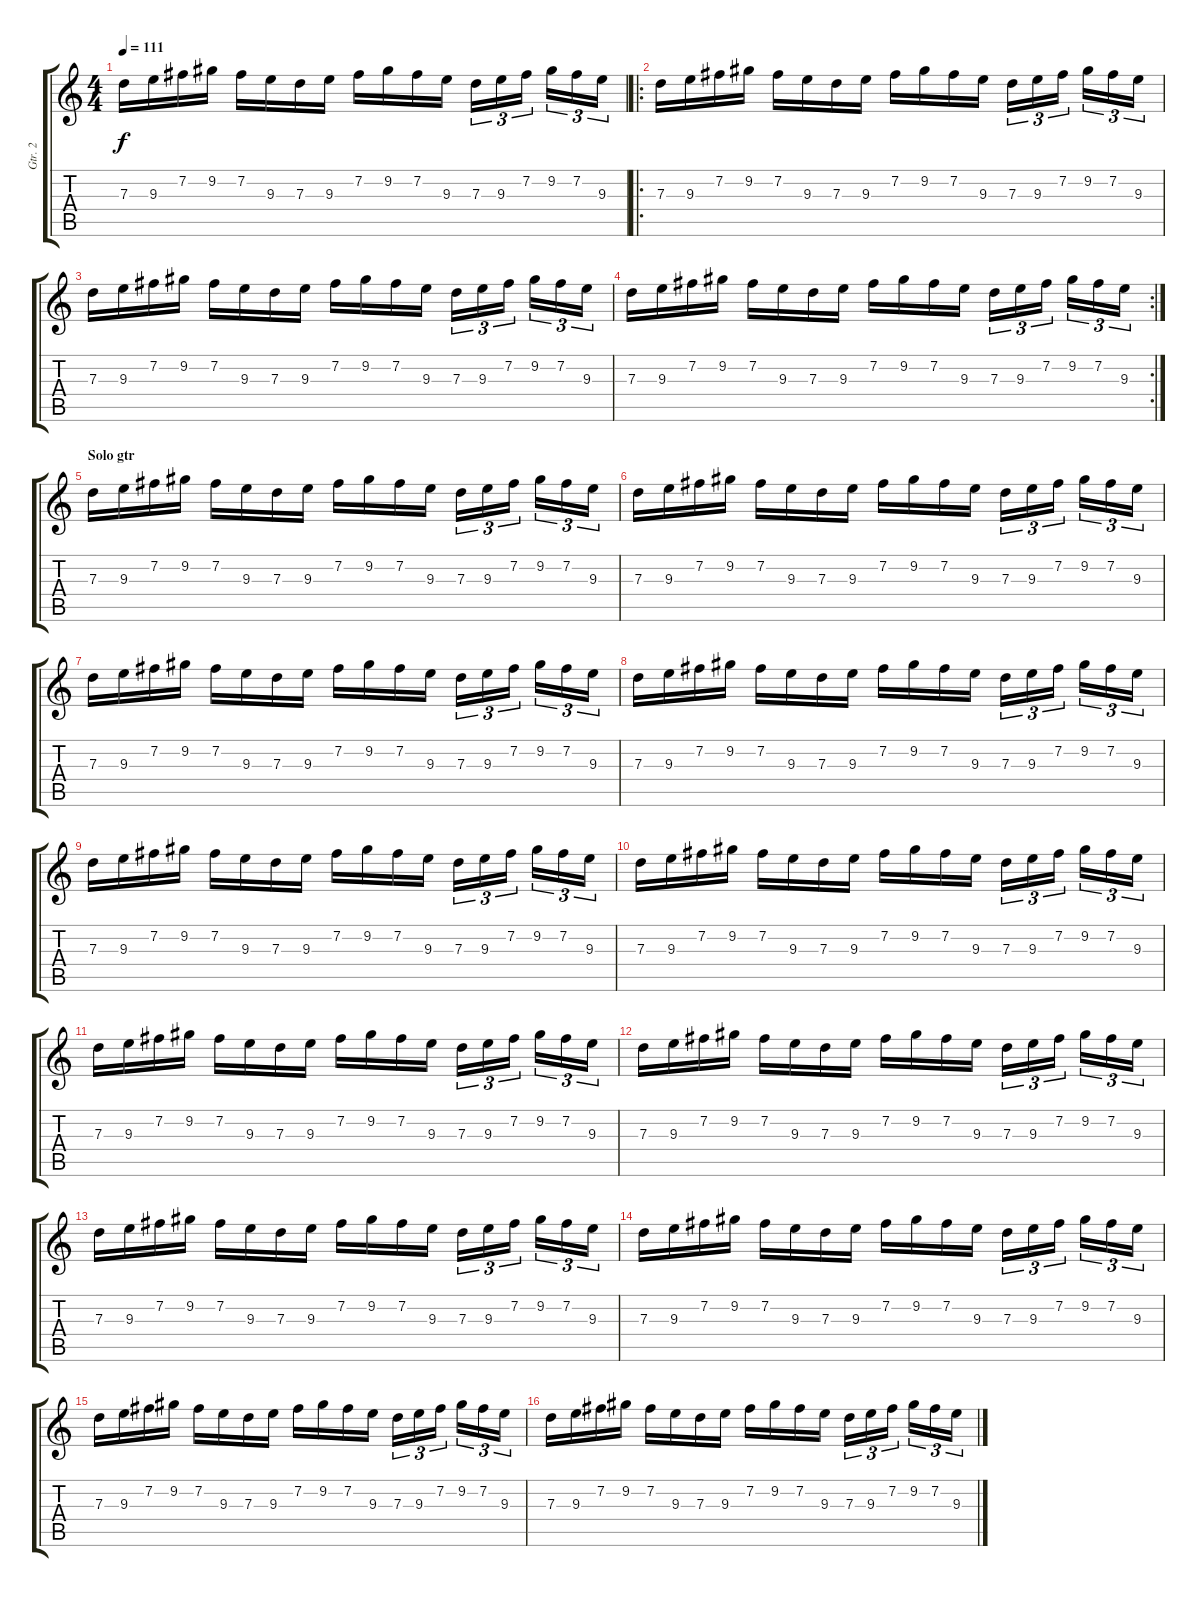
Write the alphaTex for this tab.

\track ("Gtr. 2" "Gtr. 2") {instrument overdrivenguitar}
\staff {score tabs}
\tuning (E4 B3 G3 D3 A2 E2) {hide}
\ts (4 4)
\tempo 111
\clef g2
\ks c
7.3.16{dy f} 9.3.16 7.2.16 9.2.16 7.2.16 9.3.16 7.3.16 9.3.16 7.2.16 9.2.16 7.2.16 9.3.16 7.3.16{tu (3 2)} 9.3.16{tu (3 2)} 7.2.16{tu (3 2)} 9.2.16{tu (3 2)} 7.2.16{tu (3 2)} 9.3.16{tu (3 2)} |
\ro
7.3.16 9.3.16 7.2.16 9.2.16 7.2.16 9.3.16 7.3.16 9.3.16 7.2.16 9.2.16 7.2.16 9.3.16 7.3.16{tu (3 2)} 9.3.16{tu (3 2)} 7.2.16{tu (3 2)} 9.2.16{tu (3 2)} 7.2.16{tu (3 2)} 9.3.16{tu (3 2)} |
7.3.16 9.3.16 7.2.16 9.2.16 7.2.16 9.3.16 7.3.16 9.3.16 7.2.16 9.2.16 7.2.16 9.3.16 7.3.16{tu (3 2)} 9.3.16{tu (3 2)} 7.2.16{tu (3 2)} 9.2.16{tu (3 2)} 7.2.16{tu (3 2)} 9.3.16{tu (3 2)} |
\rc 2
7.3.16 9.3.16 7.2.16 9.2.16 7.2.16 9.3.16 7.3.16 9.3.16 7.2.16 9.2.16 7.2.16 9.3.16 7.3.16{tu (3 2)} 9.3.16{tu (3 2)} 7.2.16{tu (3 2)} 9.2.16{tu (3 2)} 7.2.16{tu (3 2)} 9.3.16{tu (3 2)} |
\section ("" "Solo gtr")
7.3.16 9.3.16 7.2.16 9.2.16 7.2.16 9.3.16 7.3.16 9.3.16 7.2.16 9.2.16 7.2.16 9.3.16 7.3.16{tu (3 2)} 9.3.16{tu (3 2)} 7.2.16{tu (3 2)} 9.2.16{tu (3 2)} 7.2.16{tu (3 2)} 9.3.16{tu (3 2)} |
7.3.16 9.3.16 7.2.16 9.2.16 7.2.16 9.3.16 7.3.16 9.3.16 7.2.16 9.2.16 7.2.16 9.3.16 7.3.16{tu (3 2)} 9.3.16{tu (3 2)} 7.2.16{tu (3 2)} 9.2.16{tu (3 2)} 7.2.16{tu (3 2)} 9.3.16{tu (3 2)} |
7.3.16 9.3.16 7.2.16 9.2.16 7.2.16 9.3.16 7.3.16 9.3.16 7.2.16 9.2.16 7.2.16 9.3.16 7.3.16{tu (3 2)} 9.3.16{tu (3 2)} 7.2.16{tu (3 2)} 9.2.16{tu (3 2)} 7.2.16{tu (3 2)} 9.3.16{tu (3 2)} |
7.3.16 9.3.16 7.2.16 9.2.16 7.2.16 9.3.16 7.3.16 9.3.16 7.2.16 9.2.16 7.2.16 9.3.16 7.3.16{tu (3 2)} 9.3.16{tu (3 2)} 7.2.16{tu (3 2)} 9.2.16{tu (3 2)} 7.2.16{tu (3 2)} 9.3.16{tu (3 2)} |
7.3.16 9.3.16 7.2.16 9.2.16 7.2.16 9.3.16 7.3.16 9.3.16 7.2.16 9.2.16 7.2.16 9.3.16 7.3.16{tu (3 2)} 9.3.16{tu (3 2)} 7.2.16{tu (3 2)} 9.2.16{tu (3 2)} 7.2.16{tu (3 2)} 9.3.16{tu (3 2)} |
7.3.16 9.3.16 7.2.16 9.2.16 7.2.16 9.3.16 7.3.16 9.3.16 7.2.16 9.2.16 7.2.16 9.3.16 7.3.16{tu (3 2)} 9.3.16{tu (3 2)} 7.2.16{tu (3 2)} 9.2.16{tu (3 2)} 7.2.16{tu (3 2)} 9.3.16{tu (3 2)} |
7.3.16 9.3.16 7.2.16 9.2.16 7.2.16 9.3.16 7.3.16 9.3.16 7.2.16 9.2.16 7.2.16 9.3.16 7.3.16{tu (3 2)} 9.3.16{tu (3 2)} 7.2.16{tu (3 2)} 9.2.16{tu (3 2)} 7.2.16{tu (3 2)} 9.3.16{tu (3 2)} |
7.3.16 9.3.16 7.2.16 9.2.16 7.2.16 9.3.16 7.3.16 9.3.16 7.2.16 9.2.16 7.2.16 9.3.16 7.3.16{tu (3 2)} 9.3.16{tu (3 2)} 7.2.16{tu (3 2)} 9.2.16{tu (3 2)} 7.2.16{tu (3 2)} 9.3.16{tu (3 2)} |
7.3.16 9.3.16 7.2.16 9.2.16 7.2.16 9.3.16 7.3.16 9.3.16 7.2.16 9.2.16 7.2.16 9.3.16 7.3.16{tu (3 2)} 9.3.16{tu (3 2)} 7.2.16{tu (3 2)} 9.2.16{tu (3 2)} 7.2.16{tu (3 2)} 9.3.16{tu (3 2)} |
7.3.16 9.3.16 7.2.16 9.2.16 7.2.16 9.3.16 7.3.16 9.3.16 7.2.16 9.2.16 7.2.16 9.3.16 7.3.16{tu (3 2)} 9.3.16{tu (3 2)} 7.2.16{tu (3 2)} 9.2.16{tu (3 2)} 7.2.16{tu (3 2)} 9.3.16{tu (3 2)} |
7.3.16 9.3.16 7.2.16 9.2.16 7.2.16 9.3.16 7.3.16 9.3.16 7.2.16 9.2.16 7.2.16 9.3.16 7.3.16{tu (3 2)} 9.3.16{tu (3 2)} 7.2.16{tu (3 2)} 9.2.16{tu (3 2)} 7.2.16{tu (3 2)} 9.3.16{tu (3 2)} |
7.3.16 9.3.16 7.2.16 9.2.16 7.2.16 9.3.16 7.3.16 9.3.16 7.2.16 9.2.16 7.2.16 9.3.16 7.3.16{tu (3 2)} 9.3.16{tu (3 2)} 7.2.16{tu (3 2)} 9.2.16{tu (3 2)} 7.2.16{tu (3 2)} 9.3.16{tu (3 2)}
